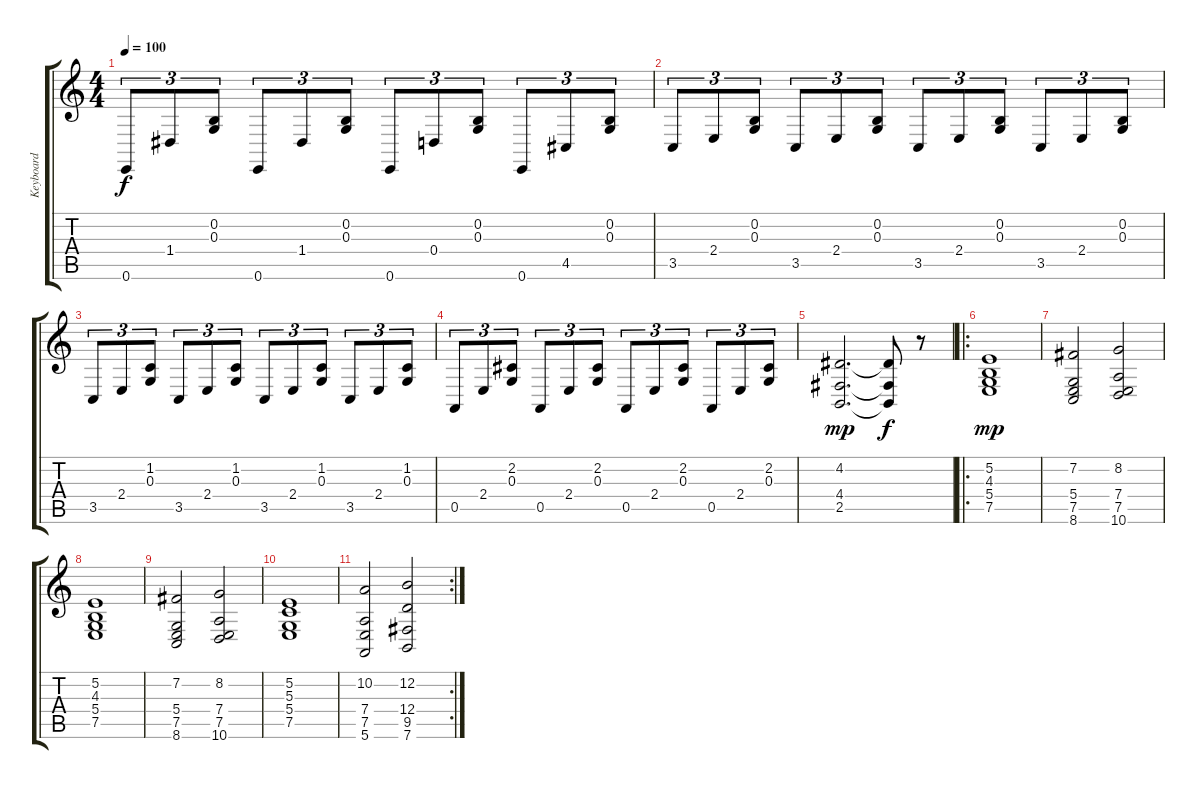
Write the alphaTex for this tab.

\track ("Keyboard" "Keyboard") {instrument drawbarorgan}
\staff {score tabs}
\tuning (E4 B3 G3 D3 A2 E2) {hide}
\ts (4 4)
\tempo 100
\clef g2
\ks c
0.6.8{tu (3 2) dy f} 1.4.8{tu (3 2)} (0.2 0.3).8{tu (3 2)} 0.6.8{tu (3 2)} 1.4.8{tu (3 2)} (0.2 0.3).8{tu (3 2)} 0.6.8{tu (3 2)} 0.4.8{tu (3 2)} (0.2 0.3).8{tu (3 2)} 0.6.8{tu (3 2)} 4.5.8{tu (3 2)} (0.2 0.3).8{tu (3 2)} |
3.5.8{tu (3 2)} 2.4.8{tu (3 2)} (0.2 0.3).8{tu (3 2)} 3.5.8{tu (3 2)} 2.4.8{tu (3 2)} (0.2 0.3).8{tu (3 2)} 3.5.8{tu (3 2)} 2.4.8{tu (3 2)} (0.2 0.3).8{tu (3 2)} 3.5.8{tu (3 2)} 2.4.8{tu (3 2)} (0.2 0.3).8{tu (3 2)} |
3.5.8{tu (3 2)} 2.4.8{tu (3 2)} (1.2 0.3).8{tu (3 2)} 3.5.8{tu (3 2)} 2.4.8{tu (3 2)} (1.2 0.3).8{tu (3 2)} 3.5.8{tu (3 2)} 2.4.8{tu (3 2)} (1.2 0.3).8{tu (3 2)} 3.5.8{tu (3 2)} 2.4.8{tu (3 2)} (1.2 0.3).8{tu (3 2)} |
0.5.8{tu (3 2)} 2.4.8{tu (3 2)} (2.2 0.3).8{tu (3 2)} 0.5.8{tu (3 2)} 2.4.8{tu (3 2)} (2.2 0.3).8{tu (3 2)} 0.5.8{tu (3 2)} 2.4.8{tu (3 2)} (2.2 0.3).8{tu (3 2)} 0.5.8{tu (3 2)} 2.4.8{tu (3 2)} (2.2 0.3).8{tu (3 2)} |
(4.2 4.4 2.5).2{d dy mp} (4.2{t} 4.4{t} 2.5{t}).8{dy f} r.8 |
\ro
(5.2 4.3 5.4 7.5).1{dy mp} |
(7.2 5.4 7.5 8.6).2 (8.2 7.4 7.5 10.6).2 |
(5.2 4.3 5.4 7.5).1 |
(7.2 5.4 7.5 8.6).2 (8.2 7.4 7.5 10.6).2 |
(5.2 5.3 5.4 7.5).1 |
\rc 2
(10.2 7.4 7.5 5.6).2 (12.2 12.4 9.5 7.6).2
